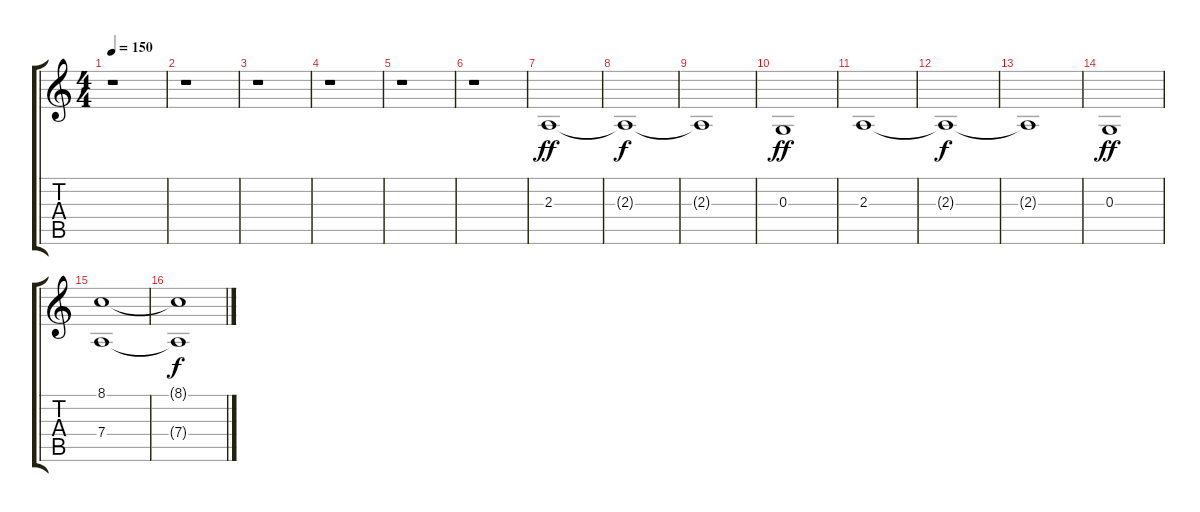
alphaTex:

\track "" {instrument stringensemble1}
\staff {score tabs}
\tuning (E4 B3 G3 D3 A2 E2) {hide}
\ts (4 4)
\tempo 150
\clef g2
\ks c
r.1{dy ff} |
r.1 |
r.1 |
r.1 |
r.1 |
r.1 |
2.3.1 |
2.3{t}.1{dy f} |
2.3{t}.1 |
0.3.1{dy ff} |
2.3.1 |
2.3{t}.1{dy f} |
2.3{t}.1 |
0.3.1{dy ff} |
(8.1 7.4).1 |
(8.1{t} 7.4{t}).1{dy f}
